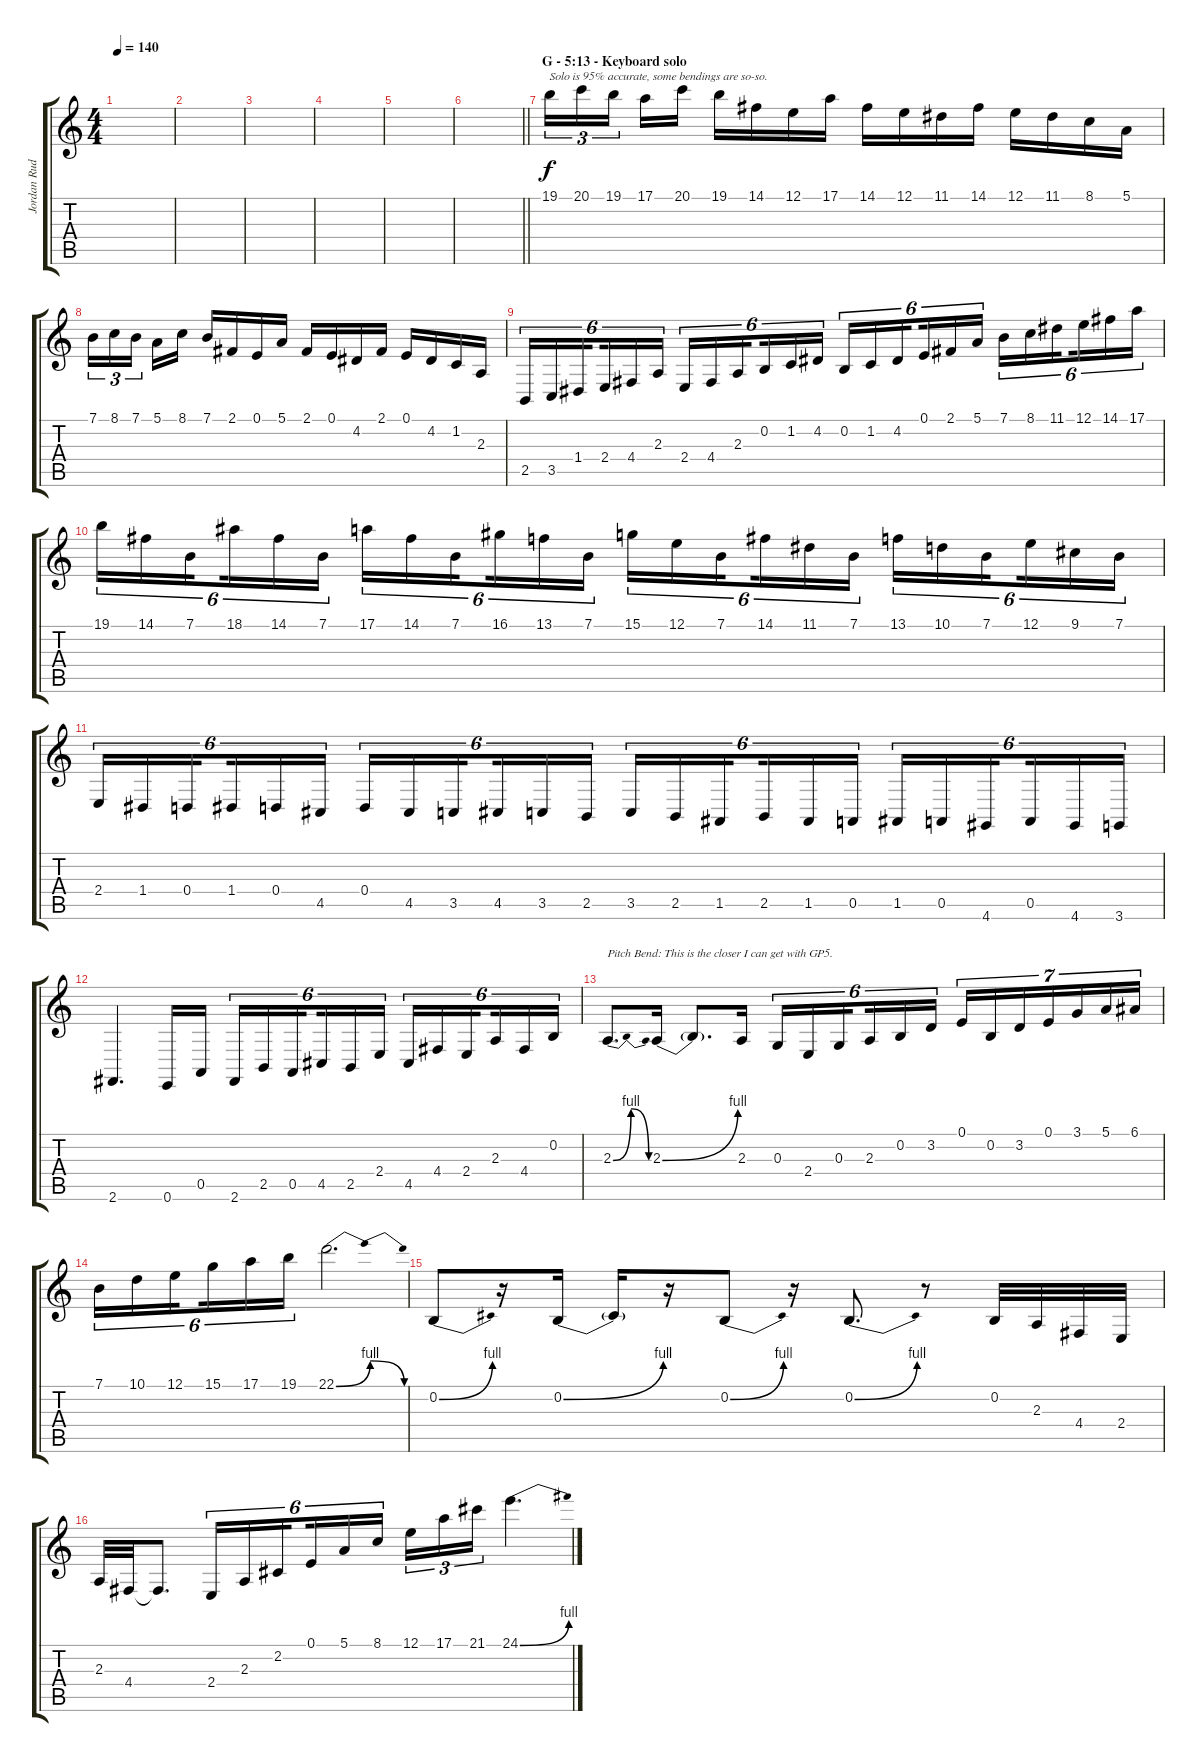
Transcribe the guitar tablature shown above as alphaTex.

\track ("Jordan Rudess - Overdub 1" "Jordan Rud") {instrument synthstrings1}
\staff {score tabs}
\tuning (E4 B3 G3 D3 A2 E2) {hide}
\ts (4 4)
\tempo 140
\clef g2
\ks c
|
|
|
|
|
\barLineRight lightlight
|
\section ("" "G - 5:13 - Keyboard solo")
19.1.16{tu (3 2) txt "Solo is 95% accurate, some bendings are so-so." volume 16 instrument lead5charang} 20.1.16{tu (3 2)} 19.1.16{tu (3 2) beam splitsecondary} 17.1.16 20.1.16 19.1.16 14.1.16 12.1.16 17.1.16 14.1.16 12.1.16 11.1.16 14.1.16 12.1.16 11.1.16 8.1.16 5.1.16 |
7.1.16{tu (3 2)} 8.1.16{tu (3 2)} 7.1.16{tu (3 2) beam splitsecondary} 5.1.16 8.1.16 7.1.16 2.1.16 0.1.16 5.1.16 2.1.16 0.1.16 4.2.16 2.1.16 0.1.16 4.2.16 1.2.16 2.3.16 |
2.5.16{tu (6 4)} 3.5.16{tu (6 4)} 1.4.16{tu (6 4) beam splitsecondary} 2.4.16{tu (6 4)} 4.4.16{tu (6 4)} 2.3.16{tu (6 4)} 2.4.16{tu (6 4)} 4.4.16{tu (6 4)} 2.3.16{tu (6 4) beam splitsecondary} 0.2.16{tu (6 4)} 1.2.16{tu (6 4)} 4.2.16{tu (6 4)} 0.2.16{tu (6 4)} 1.2.16{tu (6 4)} 4.2.16{tu (6 4) beam splitsecondary} 0.1.16{tu (6 4)} 2.1.16{tu (6 4)} 5.1.16{tu (6 4)} 7.1.16{tu (6 4)} 8.1.16{tu (6 4)} 11.1.16{tu (6 4) beam splitsecondary} 12.1.16{tu (6 4)} 14.1.16{tu (6 4)} 17.1.16{tu (6 4)} |
19.1.16{tu (6 4)} 14.1.16{tu (6 4)} 7.1.16{tu (6 4) beam splitsecondary} 18.1.16{tu (6 4)} 14.1.16{tu (6 4)} 7.1.16{tu (6 4)} 17.1.16{tu (6 4)} 14.1.16{tu (6 4)} 7.1.16{tu (6 4) beam splitsecondary} 16.1.16{tu (6 4)} 13.1.16{tu (6 4)} 7.1.16{tu (6 4)} 15.1.16{tu (6 4)} 12.1.16{tu (6 4)} 7.1.16{tu (6 4) beam splitsecondary} 14.1.16{tu (6 4)} 11.1.16{tu (6 4)} 7.1.16{tu (6 4)} 13.1.16{tu (6 4)} 10.1.16{tu (6 4)} 7.1.16{tu (6 4) beam splitsecondary} 12.1.16{tu (6 4)} 9.1.16{tu (6 4)} 7.1.16{tu (6 4)} |
2.4.16{tu (6 4)} 1.4.16{tu (6 4)} 0.4.16{tu (6 4) beam splitsecondary} 1.4.16{tu (6 4)} 0.4.16{tu (6 4)} 4.5.16{tu (6 4)} 0.4.16{tu (6 4)} 4.5.16{tu (6 4)} 3.5.16{tu (6 4) beam splitsecondary} 4.5.16{tu (6 4)} 3.5.16{tu (6 4)} 2.5.16{tu (6 4)} 3.5.16{tu (6 4)} 2.5.16{tu (6 4)} 1.5.16{tu (6 4) beam splitsecondary} 2.5.16{tu (6 4)} 1.5.16{tu (6 4)} 0.5.16{tu (6 4)} 1.5.16{tu (6 4)} 0.5.16{tu (6 4)} 4.6.16{tu (6 4) beam splitsecondary} 0.5.16{tu (6 4)} 4.6.16{tu (6 4)} 3.6.16{tu (6 4)} |
2.6.4{d} 0.6.16 0.5.16 2.6.16{tu (6 4)} 2.5.16{tu (6 4)} 0.5.16{tu (6 4) beam splitsecondary} 4.5.16{tu (6 4)} 2.5.16{tu (6 4)} 2.4.16{tu (6 4)} 4.5.16{tu (6 4)} 4.4.16{tu (6 4)} 2.4.16{tu (6 4) beam splitsecondary} 2.3.16{tu (6 4)} 4.4.16{tu (6 4)} 0.2.16{tu (6 4)} |
2.3{be (bendrelease 0 0 30 4 30 4 60 0)}.8{d txt "Pitch Bend: This is the closer I can get with GP5."} 2.3{be (bend 0 0 60 4)}.16 2.3{t}.8{d} 2.3.16 0.3.16{tu (6 4)} 2.4.16{tu (6 4)} 0.3.16{tu (6 4) beam splitsecondary} 2.3.16{tu (6 4)} 0.2.16{tu (6 4)} 3.2.16{tu (6 4)} 0.1.16{tu (7 4)} 0.2.16{tu (7 4)} 3.2.16{tu (7 4)} 0.1.16{tu (7 4)} 3.1.16{tu (7 4)} 5.1.16{tu (7 4)} 6.1.16{tu (7 4)} |
7.1.16{tu (6 4)} 10.1.16{tu (6 4)} 12.1.16{tu (6 4) beam splitsecondary} 15.1.16{tu (6 4)} 17.1.16{tu (6 4)} 19.1.16{tu (6 4)} 22.1{be (bendrelease 0 0 15 4 45 4 60 0)}.2{d} |
0.2{be (bend 0 0 60 4)}.8 r.16 0.2{be (bend 0 0 60 4)}.16 0.2{t}.16 r.16 0.2{be (bend 0 0 60 4)}.8 r.16 0.2{be (bend 0 0 60 4)}.8{d} r.8 0.2.32 2.3.32 4.4.32 2.4.32 |
2.3.32 4.4.32 4.4{t}.8{d} 2.4.16{tu (6 4)} 2.3.16{tu (6 4)} 2.2.16{tu (6 4) beam splitsecondary} 0.1.16{tu (6 4)} 5.1.16{tu (6 4)} 8.1.16{tu (6 4)} 12.1.16{tu (3 2)} 17.1.16{tu (3 2)} 21.1.16{tu (3 2)} 24.1{be (bend 0 0 60 4)}.4{d}
